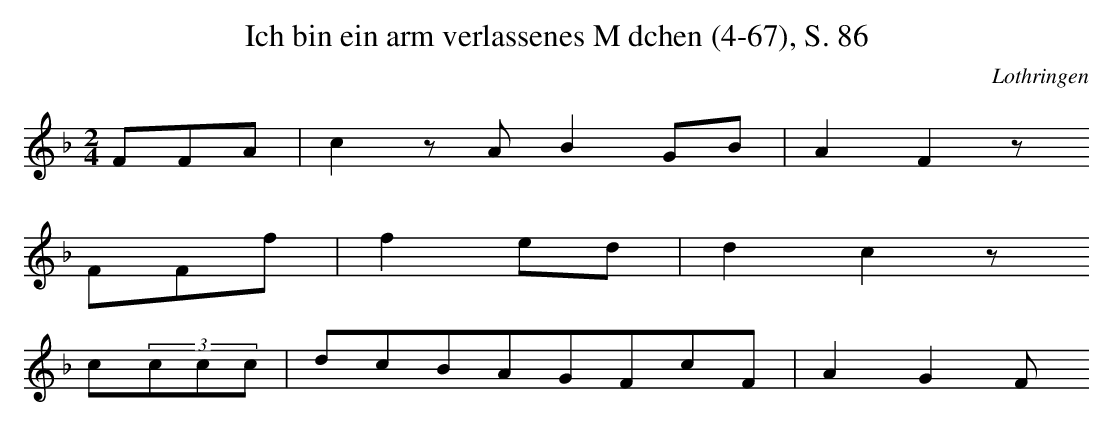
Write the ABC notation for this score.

X:1
T: Ich bin ein arm verlassenes Mdchen (4-67), S. 86
O: Lothringen
M: 2/4
L: 1/8
K: F
FFA | c2zAB2GB | A2F2z
FFf | f2ed | d2c2z
c(3ccc | dcBAGFcF | A2G2F
